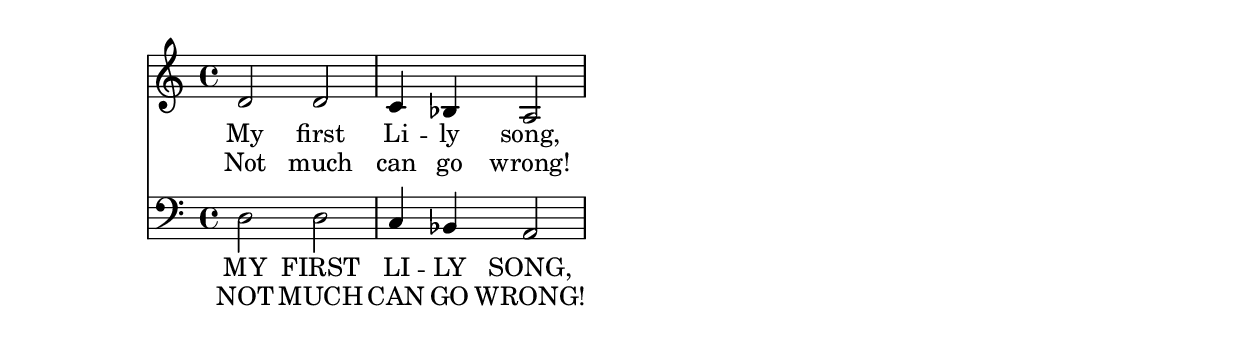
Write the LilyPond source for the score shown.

\header {
    
    texidoc = "newlyrics, multiple stanzas, multiple lyric voices."
    
}
\layout { ragged-right = ##t }
<<
    \new Staff \relative {
	d'2 d c4 bes a2 \break
    }
    \addlyrics {
	My first Li -- ly song,
    }
    \addlyrics {
	Not much can go wrong!
    }
    \new Staff \relative {
	\clef bass
	d2 d c4 bes a2 \break
    }
    \addlyrics {
	MY FIRST LI -- LY SONG,
    }
    \addlyrics {
	NOT MUCH CAN GO WRONG!
    }
>>

\version "2.11.51"
